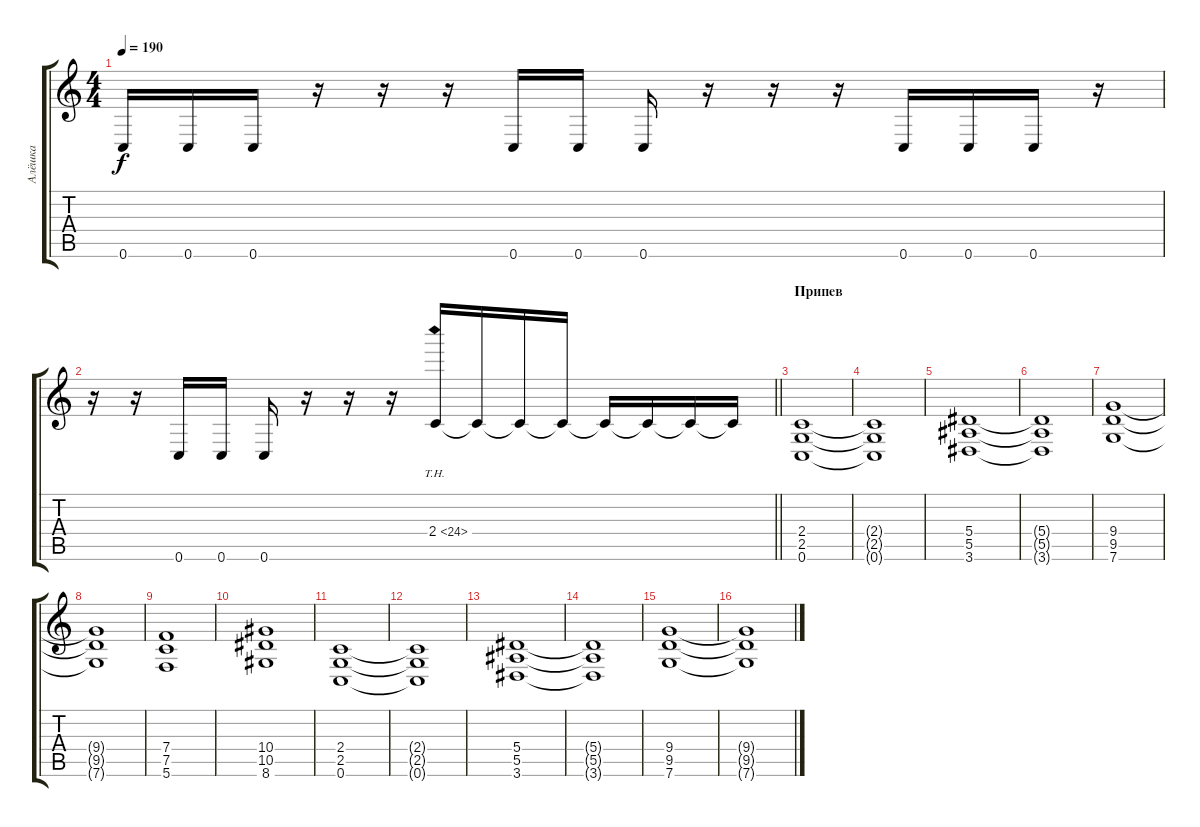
\track ("Алёшка" "Алёшка") {instrument distortionguitar}
\staff {score tabs}
\tuning (C4 G3 Eb3 Bb2 F2 C2) {hide}
\ts (4 4)
\tempo 190
\clef g2
\ks c
0.6.16{dy f} 0.6.16 0.6.16 r.16 r.16 r.16 0.6.16 0.6.16 0.6.16 r.16 r.16 r.16 0.6.16 0.6.16 0.6.16 r.16 |
\barLineRight lightlight
r.16 r.16 0.6.16 0.6.16 0.6.16 r.16 r.16 r.16 2.4{th 22}.16 2.4{t}.16 2.4{t}.16 2.4{t}.16 2.4{t}.16 2.4{t}.16 2.4{t}.16 2.4{t}.16 |
\section ("" "Припев")
(2.4 2.5 0.6).1 |
(2.4{t} 2.5{t} 0.6{t}).1 |
(5.4 5.5 3.6).1 |
(5.4{t} 5.5{t} 3.6{t}).1 |
(9.4 9.5 7.6).1 |
(9.4{t} 9.5{t} 7.6{t}).1 |
(7.4 7.5 5.6).1 |
(10.4 10.5 8.6).1 |
(2.4 2.5 0.6).1 |
(2.4{t} 2.5{t} 0.6{t}).1 |
(5.4 5.5 3.6).1 |
(5.4{t} 5.5{t} 3.6{t}).1 |
(9.4 9.5 7.6).1 |
(9.4{t} 9.5{t} 7.6{t}).1
